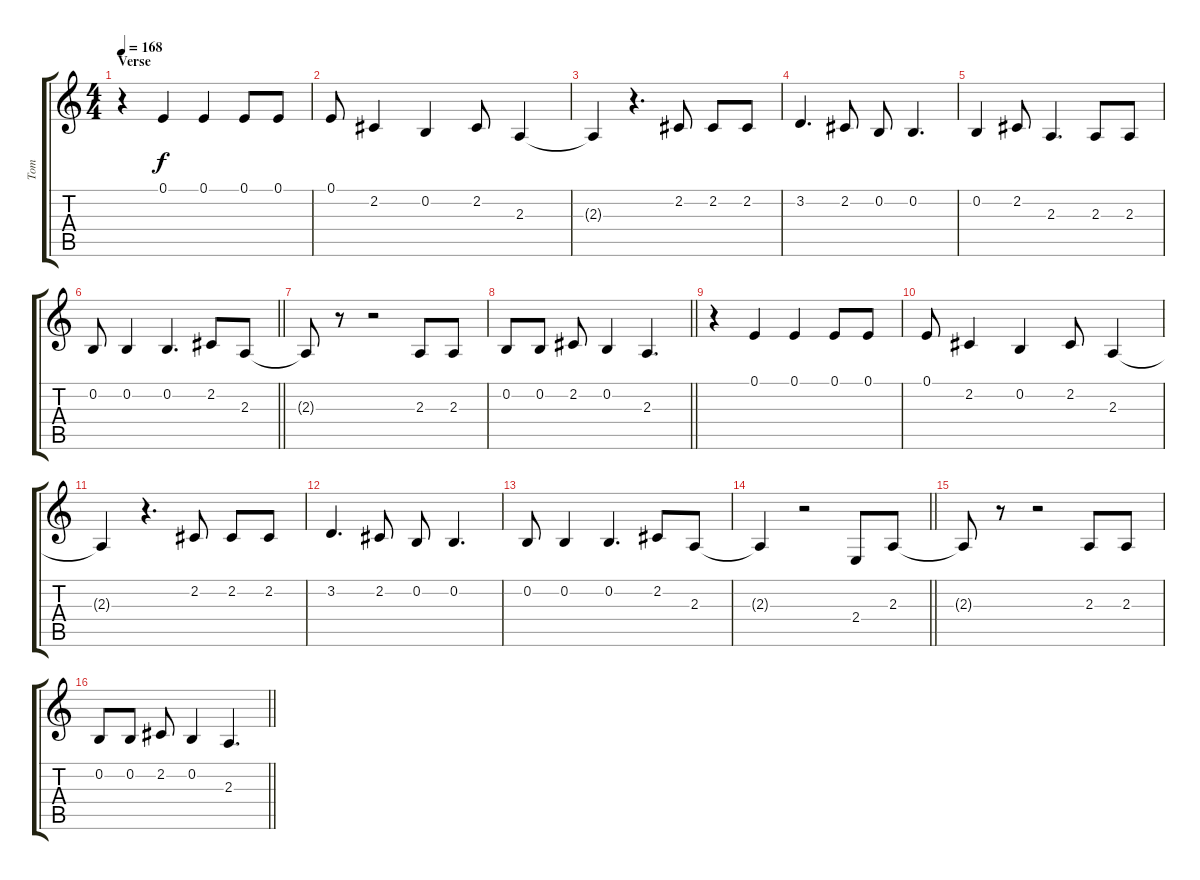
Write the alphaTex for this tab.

\track ("Tom" "Tom") {instrument tenorsax}
\staff {score tabs}
\tuning (E4 B3 G3 D3 A2 E2) {hide}
\ts (4 4)
\section ("" "Verse")
\tempo 168
\clef g2
\ks c
r.4{dy f} 0.1.4 0.1.4 0.1.8 0.1.8 |
0.1.8 2.2.4 0.2.4 2.2.8 2.3.4 |
2.3{t}.4 r.4{d} 2.2.8 2.2.8 2.2.8 |
3.2.4{d} 2.2.8 0.2.8 0.2.4{d} |
0.2.4 2.2.8 2.3.4{d} 2.3.8 2.3.8 |
\barLineRight lightlight
0.2.8 0.2.4 0.2.4{d} 2.2.8 2.3.8 |
2.3{t}.8 r.8 r.2 2.3.8 2.3.8 |
\barLineRight lightlight
0.2.8 0.2.8 2.2.8 0.2.4 2.3.4{d} |
r.4 0.1.4 0.1.4 0.1.8 0.1.8 |
0.1.8 2.2.4 0.2.4 2.2.8 2.3.4 |
2.3{t}.4 r.4{d} 2.2.8 2.2.8 2.2.8 |
3.2.4{d} 2.2.8 0.2.8 0.2.4{d} |
0.2.8 0.2.4 0.2.4{d} 2.2.8 2.3.8 |
\barLineRight lightlight
2.3{t}.4 r.2 2.4.8 2.3.8 |
2.3{t}.8 r.8 r.2 2.3.8 2.3.8 |
\barLineRight lightlight
0.2.8 0.2.8 2.2.8 0.2.4 2.3.4{d}
